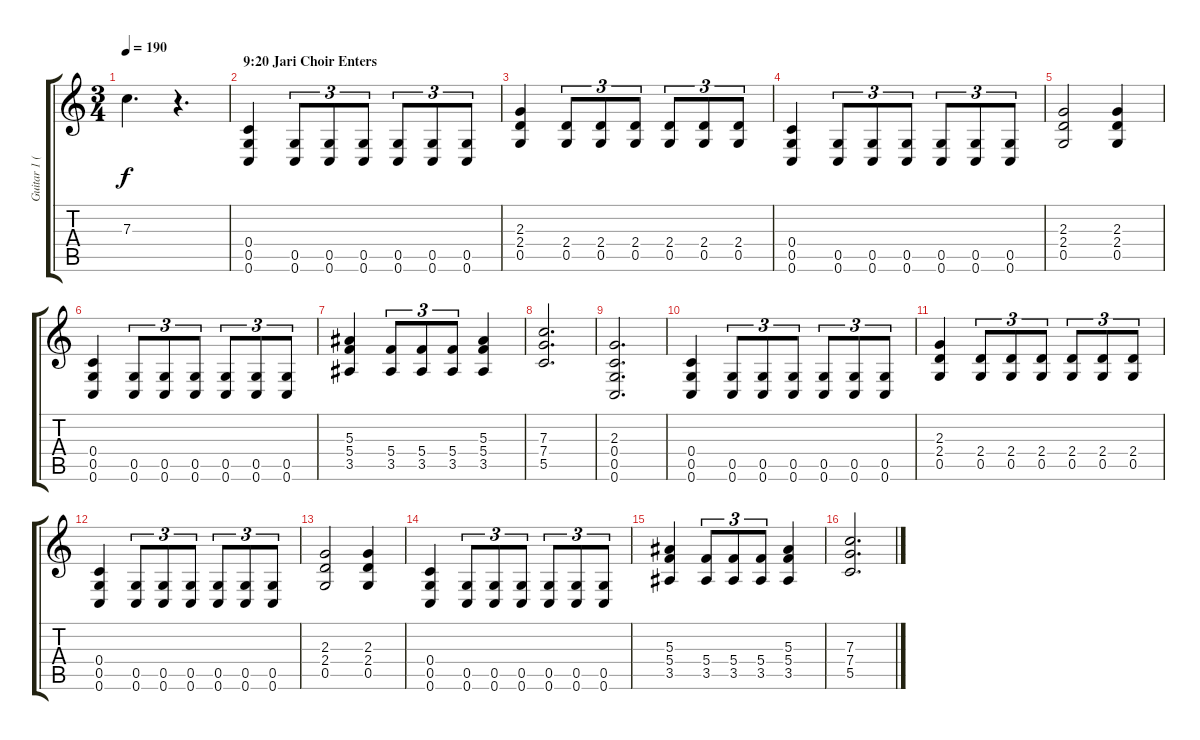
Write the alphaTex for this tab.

\track ("Guitar 1 (Teemu)" "Guitar 1 (") {instrument distortionguitar}
\staff {score tabs}
\tuning (D4 A3 F3 C3 G2 C2) {hide}
\ts (3 4)
\tempo 190
\clef g2
\ks c
7.3.4{d dy f} r.4{d} |
\section ("" "9:20 Jari Choir Enters")
(0.4 0.5 0.6).4 (0.5 0.6).8{tu (3 2)} (0.5 0.6).8{tu (3 2)} (0.5 0.6).8{tu (3 2)} (0.5 0.6).8{tu (3 2)} (0.5 0.6).8{tu (3 2)} (0.5 0.6).8{tu (3 2)} |
(2.3 2.4 0.5).4 (2.4 0.5).8{tu (3 2)} (2.4 0.5).8{tu (3 2)} (2.4 0.5).8{tu (3 2)} (2.4 0.5).8{tu (3 2)} (2.4 0.5).8{tu (3 2)} (2.4 0.5).8{tu (3 2)} |
(0.4 0.5 0.6).4 (0.5 0.6).8{tu (3 2)} (0.5 0.6).8{tu (3 2)} (0.5 0.6).8{tu (3 2)} (0.5 0.6).8{tu (3 2)} (0.5 0.6).8{tu (3 2)} (0.5 0.6).8{tu (3 2)} |
(2.3 2.4 0.5).2 (2.3 2.4 0.5).4 |
(0.4 0.5 0.6).4 (0.5 0.6).8{tu (3 2)} (0.5 0.6).8{tu (3 2)} (0.5 0.6).8{tu (3 2)} (0.5 0.6).8{tu (3 2)} (0.5 0.6).8{tu (3 2)} (0.5 0.6).8{tu (3 2)} |
(5.3 5.4 3.5).4 (5.4 3.5).8{tu (3 2)} (5.4 3.5).8{tu (3 2)} (5.4 3.5).8{tu (3 2)} (5.3 5.4 3.5).4 |
(7.3 7.4 5.5).2{d} |
(2.3 0.4 0.5 0.6).2{d} |
(0.4 0.5 0.6).4 (0.5 0.6).8{tu (3 2)} (0.5 0.6).8{tu (3 2)} (0.5 0.6).8{tu (3 2)} (0.5 0.6).8{tu (3 2)} (0.5 0.6).8{tu (3 2)} (0.5 0.6).8{tu (3 2)} |
(2.3 2.4 0.5).4 (2.4 0.5).8{tu (3 2)} (2.4 0.5).8{tu (3 2)} (2.4 0.5).8{tu (3 2)} (2.4 0.5).8{tu (3 2)} (2.4 0.5).8{tu (3 2)} (2.4 0.5).8{tu (3 2)} |
(0.4 0.5 0.6).4 (0.5 0.6).8{tu (3 2)} (0.5 0.6).8{tu (3 2)} (0.5 0.6).8{tu (3 2)} (0.5 0.6).8{tu (3 2)} (0.5 0.6).8{tu (3 2)} (0.5 0.6).8{tu (3 2)} |
(2.3 2.4 0.5).2 (2.3 2.4 0.5).4 |
(0.4 0.5 0.6).4 (0.5 0.6).8{tu (3 2)} (0.5 0.6).8{tu (3 2)} (0.5 0.6).8{tu (3 2)} (0.5 0.6).8{tu (3 2)} (0.5 0.6).8{tu (3 2)} (0.5 0.6).8{tu (3 2)} |
(5.3 5.4 3.5).4 (5.4 3.5).8{tu (3 2)} (5.4 3.5).8{tu (3 2)} (5.4 3.5).8{tu (3 2)} (5.3 5.4 3.5).4 |
(7.3 7.4 5.5).2{d}
